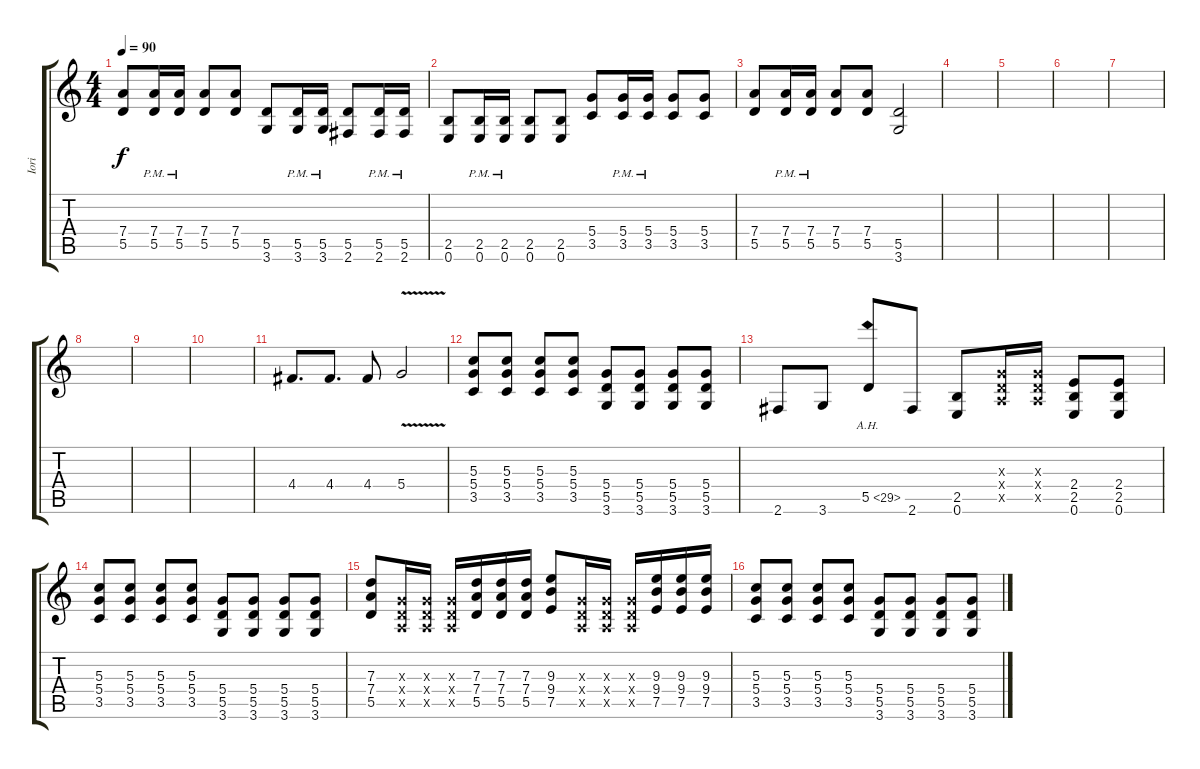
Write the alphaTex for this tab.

\track ("Iori" "Iori") {instrument distortionguitar}
\staff {score tabs}
\tuning (E4 B3 G3 D3 A2 E2) {hide}
\ts (4 4)
\tempo 90
\clef g2
\ks c
(7.4 5.5).8{dy f} (7.4{pm} 5.5{pm}).16 (7.4{pm} 5.5{pm}).16 (7.4 5.5).8 (7.4 5.5).8 (5.5 3.6).8 (5.5{pm} 3.6{pm}).16 (5.5{pm} 3.6{pm}).16 (5.5 2.6).8 (5.5{pm} 2.6{pm}).16 (5.5{pm} 2.6{pm}).16 |
(2.5 0.6).8 (2.5{pm} 0.6{pm}).16 (2.5{pm} 0.6{pm}).16 (2.5 0.6).8 (2.5 0.6).8 (5.4 3.5).8 (5.4{pm} 3.5{pm}).16 (5.4{pm} 3.5{pm}).16 (5.4 3.5).8 (5.4 3.5).8 |
(7.4 5.5).8 (7.4{pm} 5.5{pm}).16 (7.4{pm} 5.5{pm}).16 (7.4 5.5).8 (7.4 5.5).8 (5.5 3.6).2 |
|
|
|
|
|
|
|
4.4.8{d volume 16 balance 0 instrument distortionguitar} 4.4.8{d} 4.4.8 5.4{v}.2 |
(5.3 5.4 3.5).8 (5.3 5.4 3.5).8 (5.3 5.4 3.5).8 (5.3 5.4 3.5).8 (5.4 5.5 3.6).8 (5.4 5.5 3.6).8 (5.4 5.5 3.6).8 (5.4 5.5 3.6).8 |
2.6.8 3.6.8 5.5{ah 24}.8 2.6.8 (2.5 0.6).8 (0.3{x} 0.4{x} 0.5{x}).16 (0.3{x} 0.4{x} 0.5{x}).16 (2.4 2.5 0.6).8 (2.4 2.5 0.6).8 |
(5.3 5.4 3.5).8 (5.3 5.4 3.5).8 (5.3 5.4 3.5).8 (5.3 5.4 3.5).8 (5.4 5.5 3.6).8 (5.4 5.5 3.6).8 (5.4 5.5 3.6).8 (5.4 5.5 3.6).8 |
(7.3 7.4 5.5).8 (0.3{x} 0.4{x} 0.5{x}).16 (0.3{x} 0.4{x} 0.5{x}).16 (0.3{x} 0.4{x} 0.5{x}).16 (7.3 7.4 5.5).16 (7.3 7.4 5.5).16 (7.3 7.4 5.5).16 (9.3 9.4 7.5).8 (0.3{x} 0.4{x} 0.5{x}).16 (0.3{x} 0.4{x} 0.5{x}).16 (0.3{x} 0.4{x} 0.5{x}).16 (9.3 9.4 7.5).16 (9.3 9.4 7.5).16 (9.3 9.4 7.5).16 |
(5.3 5.4 3.5).8 (5.3 5.4 3.5).8 (5.3 5.4 3.5).8 (5.3 5.4 3.5).8 (5.4 5.5 3.6).8 (5.4 5.5 3.6).8 (5.4 5.5 3.6).8 (5.4 5.5 3.6).8
